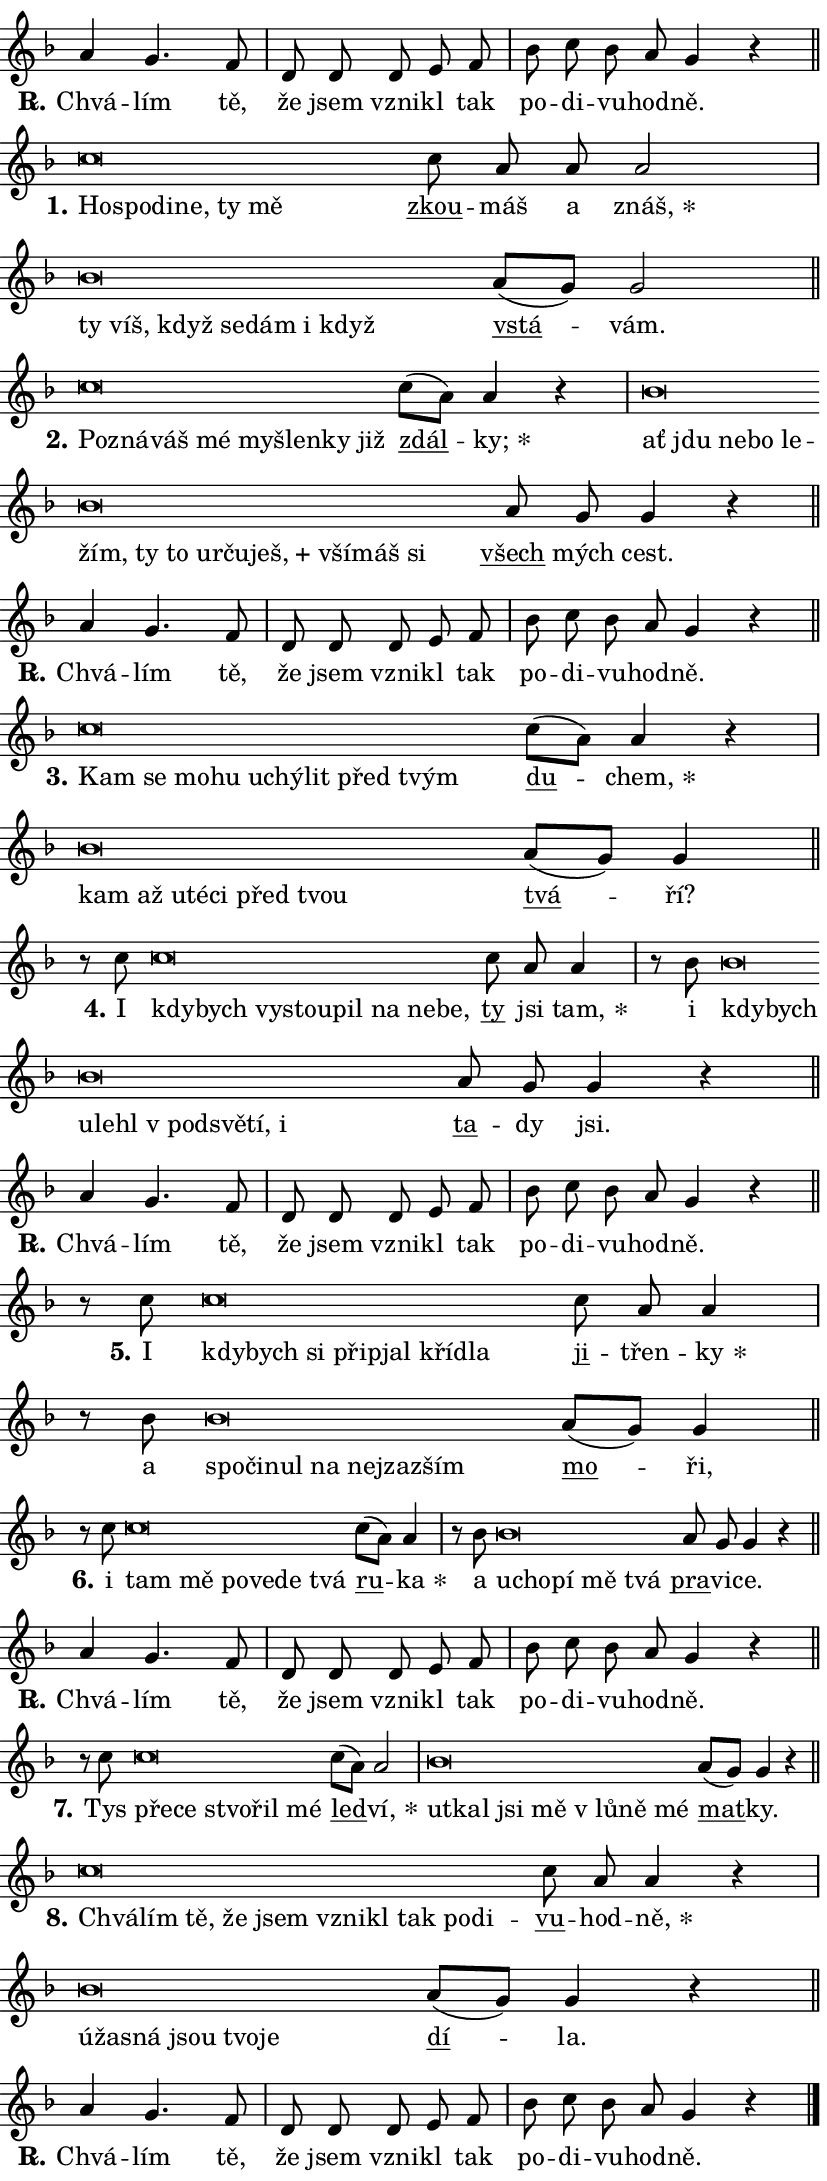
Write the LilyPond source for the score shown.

\version "2.24.0"
\header { tagline = "" }
\paper {
  indent = 0\cm
  top-margin = 0\cm
  right-margin = 0.13\cm % to fit lyric hyphens
  bottom-margin = 0\cm
  left-margin = 0\cm
  paper-width = 14\cm
  page-breaking = #ly:one-page-breaking
  system-system-spacing.basic-distance = #11
  score-system-spacing.basic-distance = #11
  ragged-last = ##f
}


%% Author: Thomas Morley
%% https://lists.gnu.org/archive/html/lilypond-user/2020-05/msg00002.html
#(define (line-position grob)
"Returns position of @var[grob} in current system:
   @code{'start}, if at first time-step
   @code{'end}, if at last time-step
   @code{'middle} otherwise
"
  (let* ((col (ly:item-get-column grob))
         (ln (ly:grob-object col 'left-neighbor))
         (rn (ly:grob-object col 'right-neighbor))
         (col-to-check-left (if (ly:grob? ln) ln col))
         (col-to-check-right (if (ly:grob? rn) rn col))
         (break-dir-left
           (and
             (ly:grob-property col-to-check-left 'non-musical #f)
             (ly:item-break-dir col-to-check-left)))
         (break-dir-right
           (and
             (ly:grob-property col-to-check-right 'non-musical #f)
             (ly:item-break-dir col-to-check-right))))
        (cond ((eqv? 1 break-dir-left) 'start)
              ((eqv? -1 break-dir-right) 'end)
              (else 'middle))))

#(define (tranparent-at-line-position vctor)
  (lambda (grob)
  "Relying on @code{line-position} select the relevant enry from @var{vctor}.
Used to determine transparency,"
    (case (line-position grob)
      ((end) (not (vector-ref vctor 0)))
      ((middle) (not (vector-ref vctor 1)))
      ((start) (not (vector-ref vctor 2))))))

noteHeadBreakVisibility =
#(define-music-function (break-visibility)(vector?)
"Makes @code{NoteHead}s transparent relying on @var{break-visibility}"
#{
  \override NoteHead.transparent =
    #(tranparent-at-line-position break-visibility)
#})

#(define delete-ledgers-for-transparent-note-heads
  (lambda (grob)
    "Reads whether a @code{NoteHead} is transparent.
If so this @code{NoteHead} is removed from @code{'note-heads} from
@var{grob}, which is supposed to be @code{LedgerLineSpanner}.
As a result ledgers are not printed for this @code{NoteHead}"
    (let* ((nhds-array (ly:grob-object grob 'note-heads))
           (nhds-list
             (if (ly:grob-array? nhds-array)
                 (ly:grob-array->list nhds-array)
                 '()))
           ;; Relies on the transparent-property being done before
           ;; Staff.LedgerLineSpanner.after-line-breaking is executed.
           ;; This is fragile ...
           (to-keep
             (remove
               (lambda (nhd)
                 (ly:grob-property nhd 'transparent #f))
               nhds-list)))
      ;; TODO find a better method to iterate over grob-arrays, similiar
      ;; to filter/remove etc for lists
      ;; For now rebuilt from scratch
      (set! (ly:grob-object grob 'note-heads)  '())
      (for-each
        (lambda (nhd)
          (ly:pointer-group-interface::add-grob grob 'note-heads nhd))
        to-keep))))

squashNotes = {
  \override NoteHead.X-extent = #'(-0.2 . 0.2)
  \override NoteHead.Y-extent = #'(-0.75 . 0)
  \override NoteHead.stencil =
    #(lambda (grob)
       (let ((pos (ly:grob-property grob 'staff-position)))
         (begin
           (if (< pos -7) (display "ERROR: Lower brevis then expected\n") (display ""))
           (if (<= pos -6) ly:text-interface::print ly:note-head::print))))
}
unSquashNotes = {
  \revert NoteHead.X-extent
  \revert NoteHead.Y-extent
  \revert NoteHead.stencil
}

hideNotes = \noteHeadBreakVisibility #begin-of-line-visible
unHideNotes = \noteHeadBreakVisibility #all-visible

% work-around for resetting accidentals
% https://lilypond.org/doc/v2.23/Documentation/notation/displaying-rhythms#unmetered-music
cadenzaMeasure = {
  \cadenzaOff
  \partial 1024 s1024
  \cadenzaOn
}

#(define-markup-command (accent layout props text) (markup?)
  "Underline accented syllable"
  (interpret-markup layout props
    #{\markup \override #'(offset . 4.3) \underline { #text }#}))

responsum = \markup \concat {
  "R" \hspace #-1.05 \path #0.1 #'((moveto 0 0.07) (lineto 0.9 0.8)) \hspace #0.05 "."
}

spaceSize = #0.6828661417322834 % exact space size for TeX Gyre Schola

\layout {
  \context {
    \Staff
    \remove "Time_signature_engraver"
    \override LedgerLineSpanner.after-line-breaking = #delete-ledgers-for-transparent-note-heads
  }
  \context {
    \Lyrics {
      \override LyricSpace.minimum-distance = \spaceSize
      \override LyricText.font-name = #"TeX Gyre Schola"
      \override LyricText.font-size = 1
      \override StanzaNumber.font-name = #"TeX Gyre Schola Bold"
      \override StanzaNumber.font-size = 1
    }
  }
  \context {
    \Score 
    \override NoteHead.text =
      #(lambda (grob) 
        (let ((pos (ly:grob-property grob 'staff-position)))
          #{\markup {
            \combine
              \halign #-0.55 \raise #(if (= pos -6) 0 0.5) \override #'(thickness . 2) \draw-line #'(3.2 . 0)
              \musicglyph "noteheads.sM1"
          }#}))
  }
}

% magnetic-lyrics.ily
%
%   written by
%     Jean Abou Samra <jean@abou-samra.fr>
%     Werner Lemberg <wl@gnu.org>
%
%   adapted by
%     Jiri Hon <jiri.hon@gmail.com>
%
% Version 2022-Apr-15

% https://www.mail-archive.com/lilypond-user@gnu.org/msg149350.html

#(define (Left_hyphen_pointer_engraver context)
   "Collect syllable-hyphen-syllable occurrences in lyrics and store
them in properties.  This engraver only looks to the left.  For
example, if the lyrics input is @code{foo -- bar}, it does the
following.

@itemize @bullet
@item
Set the @code{text} property of the @code{LyricHyphen} grob between
@q{foo} and @q{bar} to @code{foo}.

@item
Set the @code{left-hyphen} property of the @code{LyricText} grob with
text @q{foo} to the @code{LyricHyphen} grob between @q{foo} and
@q{bar}.
@end itemize

Use this auxiliary engraver in combination with the
@code{lyric-@/text::@/apply-@/magnetic-@/offset!} hook."
   (let ((hyphen #f)
         (text #f))
     (make-engraver
      (acknowledgers
       ((lyric-syllable-interface engraver grob source-engraver)
        (set! text grob)))
      (end-acknowledgers
       ((lyric-hyphen-interface engraver grob source-engraver)
        ;(when (not (grob::has-interface grob 'lyric-space-interface))
          (set! hyphen grob)));)
      ((stop-translation-timestep engraver)
       (when (and text hyphen)
         (ly:grob-set-object! text 'left-hyphen hyphen))
       (set! text #f)
       (set! hyphen #f)))))

#(define (lyric-text::apply-magnetic-offset! grob)
   "If the space between two syllables is less than the value in
property @code{LyricText@/.details@/.squash-threshold}, move the right
syllable to the left so that it gets concatenated with the left
syllable.

Use this function as a hook for
@code{LyricText@/.after-@/line-@/breaking} if the
@code{Left_@/hyphen_@/pointer_@/engraver} is active."
   (let ((hyphen (ly:grob-object grob 'left-hyphen #f)))
     (when hyphen
       (let ((left-text (ly:spanner-bound hyphen LEFT)))
         (when (grob::has-interface left-text 'lyric-syllable-interface)
           (let* ((common (ly:grob-common-refpoint grob left-text X))
                  (this-x-ext (ly:grob-extent grob common X))
                  (left-x-ext
                   (begin
                     ;; Trigger magnetism for left-text.
                     (ly:grob-property left-text 'after-line-breaking)
                     (ly:grob-extent left-text common X)))
                  ;; `delta` is the gap width between two syllables.
                  (delta (- (interval-start this-x-ext)
                            (interval-end left-x-ext)))
                  (details (ly:grob-property grob 'details))
                  (threshold (assoc-get 'squash-threshold details 0.2)))
             (when (< delta threshold)
               (let* (;; We have to manipulate the input text so that
                      ;; ligatures crossing syllable boundaries are not
                      ;; disabled.  For languages based on the Latin
                      ;; script this is essentially a beautification.
                      ;; However, for non-Western scripts it can be a
                      ;; necessity.
                      (lt (ly:grob-property left-text 'text))
                      (rt (ly:grob-property grob 'text))
                      (is-space (grob::has-interface hyphen 'lyric-space-interface))
                      (space (if is-space " " ""))
                      (extra-delta (if is-space spaceSize 0))
                      ;; Append new syllable.
                      (ltrt-space (if (and (string? lt) (string? rt))
                                (string-append lt space rt)
                                (make-concat-markup (list lt space rt))))
                      ;; Right-align `ltrt` to the right side.
                      (ltrt-space-markup (grob-interpret-markup
                               grob
                               (make-translate-markup
                                (cons (interval-length this-x-ext) 0)
                                (make-right-align-markup ltrt-space)))))
                 (begin
                   ;; Don't print `left-text`.
                   (ly:grob-set-property! left-text 'stencil #f)
                   ;; Set text and stencil (which holds all collected
                   ;; syllables so far) and shift it to the left.
                   (ly:grob-set-property! grob 'text ltrt-space)
                   (ly:grob-set-property! grob 'stencil ltrt-space-markup)
                   (ly:grob-translate-axis! grob (- (- delta extra-delta)) X))))))))))


#(define (lyric-hyphen::displace-bounds-first grob)
   ;; Make very sure this callback isn't triggered too early.
   (let ((left (ly:spanner-bound grob LEFT))
         (right (ly:spanner-bound grob RIGHT)))
     (ly:grob-property left 'after-line-breaking)
     (ly:grob-property right 'after-line-breaking)
     (ly:lyric-hyphen::print grob)))

squashThreshold = #0.4

\layout {
  \context {
    \Lyrics
    \consists #Left_hyphen_pointer_engraver
    \override LyricText.after-line-breaking =
      #lyric-text::apply-magnetic-offset!
    \override LyricHyphen.stencil = #lyric-hyphen::displace-bounds-first
    \override LyricText.details.squash-threshold = \squashThreshold
    \override LyricHyphen.minimum-distance = 0
    \override LyricHyphen.minimum-length = \squashThreshold
  }
}

squashText = \override LyricText.details.squash-threshold = 9999
unSquashText = \override LyricText.details.squash-threshold = \squashThreshold

leftText = \override LyricText.self-alignment-X = #LEFT
unLeftText = \revert LyricText.self-alignment-X

starOffset = #(lambda (grob) 
                (let ((x_offset (ly:self-alignment-interface::aligned-on-x-parent grob)))
                  (if (= x_offset 0) 0 (+ x_offset 1.2))))

star = #(define-music-function (syllable)(string?)
"Append star separator at the end of a syllable"
#{
  \once \override LyricText.X-offset = #starOffset
  \lyricmode { \markup {
    #syllable
    \override #'((font-name . "TeX Gyre Schola Bold")) \hspace #0.2 \lower #0.65 \larger "*"
  } }
#})

starAccent = #(define-music-function (syllable)(string?)
"Append star separator at the end of a syllable and make accent"
#{
  \once \override LyricText.X-offset = #starOffset
  \lyricmode { \markup {
    \accent #syllable
    \override #'((font-name . "TeX Gyre Schola Bold")) \hspace #0.2 \lower #0.65 \larger "*"
  } }
#})

breath = #(define-music-function (syllable)(string?)
"Append breathing indicator at the end of a syllable"
#{
  \lyricmode { \markup { #syllable "+" } }
#})

optionalBreath = #(define-music-function (syllable)(string?)
"Append optional breathing indicator at the end of a syllable"
#{
  \lyricmode { \markup { #syllable "(+)" } }
#})


\score {
    <<
        \new Voice = "melody" { \cadenzaOn \key f \major \relative { a'4 g4. f8 \cadenzaMeasure \bar "|" d d \bar "" d e f \cadenzaMeasure \bar "|" bes c bes a g4 r \cadenzaMeasure \bar "||" \break } }
        \new Lyrics \lyricsto "melody" { \lyricmode { \set stanza = \responsum
Chvá -- lím tě, že jsem vzni -- kl tak po -- di -- vu -- hod -- ně. } }
    >>
    \layout {}
}

\score {
    <<
        \new Voice = "melody" { \cadenzaOn \key f \major \relative { \squashNotes c''\breve*1/16 \hideNotes \breve*1/16 \bar "" \breve*1/16 \bar "" \breve*1/16 \bar "" \breve*1/16 \breve*1/16 \bar "" \unHideNotes \unSquashNotes \bar "" c8 a a a2 \cadenzaMeasure \bar "|" \squashNotes bes\breve*1/16 \hideNotes \breve*1/16 \bar "" \breve*1/16 \bar "" \breve*1/16 \bar "" \breve*1/16 \bar "" \breve*1/16 \breve*1/16 \bar "" \unHideNotes \unSquashNotes \bar "" a8[( g)] g2 \cadenzaMeasure \bar "||" \break } }
        \new Lyrics \lyricsto "melody" { \lyricmode { \set stanza = "1."
\leftText Ho -- \squashText spo -- di -- ne, ty mě \unLeftText \unSquashText \markup \accent zkou -- máš a \star znáš, \leftText ty \squashText víš, když se -- dám i když \unLeftText \unSquashText \markup \accent vstá -- vám. } }
    >>
    \layout {}
}

\score {
    <<
        \new Voice = "melody" { \cadenzaOn \key f \major \relative { \squashNotes c''\breve*1/16 \hideNotes \breve*1/16 \bar "" \breve*1/16 \bar "" \breve*1/16 \bar "" \breve*1/16 \bar "" \breve*1/16 \bar "" \breve*1/16 \breve*1/16 \bar "" \unHideNotes \unSquashNotes \bar "" c8[( a)] a4 r \cadenzaMeasure \bar "|" \squashNotes bes\breve*1/16 \hideNotes \breve*1/16 \bar "" \breve*1/16 \bar "" \breve*1/16 \bar "" \breve*1/16 \bar "" \breve*1/16 \bar "" \breve*1/16 \bar "" \breve*1/16 \bar "" \breve*1/16 \bar "" \breve*1/16 \bar "" \breve*1/16 \bar "" \breve*1/16 \bar "" \breve*1/16 \breve*1/16 \bar "" \unHideNotes \unSquashNotes \bar "" a8 g g4 r \cadenzaMeasure \bar "||" \break } }
        \new Lyrics \lyricsto "melody" { \lyricmode { \set stanza = "2."
\leftText Po -- \squashText zná -- váš mé my -- šlen -- ky již \unLeftText \unSquashText \markup \accent zdál -- \star ky; \leftText ať \squashText jdu ne -- bo le -- žím, ty to ur -- ču -- \breath "ješ," vší -- máš si \unLeftText \unSquashText \markup \accent všech mých cest. } }
    >>
    \layout {}
}

\score {
    <<
        \new Voice = "melody" { \cadenzaOn \key f \major \relative { a'4 g4. f8 \cadenzaMeasure \bar "|" d d \bar "" d e f \cadenzaMeasure \bar "|" bes c bes a g4 r \cadenzaMeasure \bar "||" \break } }
        \new Lyrics \lyricsto "melody" { \lyricmode { \set stanza = \responsum
Chvá -- lím tě, že jsem vzni -- kl tak po -- di -- vu -- hod -- ně. } }
    >>
    \layout {}
}

\score {
    <<
        \new Voice = "melody" { \cadenzaOn \key f \major \relative { \squashNotes c''\breve*1/16 \hideNotes \breve*1/16 \bar "" \breve*1/16 \bar "" \breve*1/16 \bar "" \breve*1/16 \bar "" \breve*1/16 \bar "" \breve*1/16 \bar "" \breve*1/16 \breve*1/16 \bar "" \unHideNotes \unSquashNotes \bar "" c8[( a)] a4 r \cadenzaMeasure \bar "|" \squashNotes bes\breve*1/16 \hideNotes \breve*1/16 \bar "" \breve*1/16 \bar "" \breve*1/16 \bar "" \breve*1/16 \bar "" \breve*1/16 \breve*1/16 \bar "" \unHideNotes \unSquashNotes \bar "" a8[( g)] g4 \cadenzaMeasure \bar "||" \break } }
        \new Lyrics \lyricsto "melody" { \lyricmode { \set stanza = "3."
\leftText Kam \squashText se mo -- hu u -- chý -- lit před tvým \unLeftText \unSquashText \markup \accent du -- \star chem, \leftText kam \squashText až u -- té -- ci před tvou \unLeftText \unSquashText \markup \accent tvá -- ří? } }
    >>
    \layout {}
}

\score {
    <<
        \new Voice = "melody" { \cadenzaOn \key f \major \relative { r8 c''8 \squashNotes c\breve*1/16 \hideNotes \breve*1/16 \bar "" \breve*1/16 \bar "" \breve*1/16 \bar "" \breve*1/16 \bar "" \breve*1/16 \bar "" \breve*1/16 \breve*1/16 \bar "" \unHideNotes \unSquashNotes \bar "" c8 a a4 \cadenzaMeasure \bar "|" r8 bes8 \squashNotes bes\breve*1/16 \hideNotes \breve*1/16 \bar "" \breve*1/16 \bar "" \breve*1/16 \bar "" \breve*1/16 \bar "" \breve*1/16 \bar "" \breve*1/16 \bar "" \breve*1/16 \breve*1/16 \bar "" \unHideNotes \unSquashNotes \bar "" a8 g g4 r \cadenzaMeasure \bar "||" \break } }
        \new Lyrics \lyricsto "melody" { \lyricmode { \set stanza = "4."
I \leftText kdy -- \squashText bych vy -- stou -- pil na ne -- be, \unLeftText \unSquashText \markup \accent ty jsi \star tam, i \leftText kdy -- \squashText bych u -- le -- hl "v pod" -- svě -- tí, i \unLeftText \unSquashText \markup \accent ta -- dy jsi. } }
    >>
    \layout {}
}

\score {
    <<
        \new Voice = "melody" { \cadenzaOn \key f \major \relative { a'4 g4. f8 \cadenzaMeasure \bar "|" d d \bar "" d e f \cadenzaMeasure \bar "|" bes c bes a g4 r \cadenzaMeasure \bar "||" \break } }
        \new Lyrics \lyricsto "melody" { \lyricmode { \set stanza = \responsum
Chvá -- lím tě, že jsem vzni -- kl tak po -- di -- vu -- hod -- ně. } }
    >>
    \layout {}
}

\score {
    <<
        \new Voice = "melody" { \cadenzaOn \key f \major \relative { r8 c''8 \squashNotes c\breve*1/16 \hideNotes \breve*1/16 \bar "" \breve*1/16 \bar "" \breve*1/16 \bar "" \breve*1/16 \bar "" \breve*1/16 \breve*1/16 \bar "" \unHideNotes \unSquashNotes \bar "" c8 a a4 \cadenzaMeasure \bar "|" r8 bes8 \squashNotes bes\breve*1/16 \hideNotes \breve*1/16 \bar "" \breve*1/16 \bar "" \breve*1/16 \bar "" \breve*1/16 \breve*1/16 \bar "" \unHideNotes \unSquashNotes \bar "" a8[( g)] g4 \cadenzaMeasure \bar "||" \break } }
        \new Lyrics \lyricsto "melody" { \lyricmode { \set stanza = "5."
I \leftText kdy -- \squashText bych si při -- pjal kří -- dla \unLeftText \unSquashText \markup \accent ji -- třen -- \star ky a \leftText spo -- \squashText či -- nul na nej -- zazším \unLeftText \unSquashText \markup \accent mo -- ři, } }
    >>
    \layout {}
}

\score {
    <<
        \new Voice = "melody" { \cadenzaOn \key f \major \relative { r8 c''8 \squashNotes c\breve*1/16 \hideNotes \breve*1/16 \bar "" \breve*1/16 \bar "" \breve*1/16 \bar "" \breve*1/16 \breve*1/16 \bar "" \unHideNotes \unSquashNotes \bar "" c8[( a)] a4 \cadenzaMeasure \bar "|" r8 bes8 \squashNotes bes\breve*1/16 \hideNotes \breve*1/16 \bar "" \breve*1/16 \bar "" \breve*1/16 \breve*1/16 \bar "" \unHideNotes \unSquashNotes \bar "" a8 g g4 r \cadenzaMeasure \bar "||" \break } }
        \new Lyrics \lyricsto "melody" { \lyricmode { \set stanza = "6."
i \leftText tam \squashText mě po -- ve -- de tvá \unLeftText \unSquashText \markup \accent ru -- \star ka a \leftText u -- \squashText cho -- pí mě tvá \unLeftText \unSquashText \markup \accent pra -- vi -- ce. } }
    >>
    \layout {}
}

\score {
    <<
        \new Voice = "melody" { \cadenzaOn \key f \major \relative { a'4 g4. f8 \cadenzaMeasure \bar "|" d d \bar "" d e f \cadenzaMeasure \bar "|" bes c bes a g4 r \cadenzaMeasure \bar "||" \break } }
        \new Lyrics \lyricsto "melody" { \lyricmode { \set stanza = \responsum
Chvá -- lím tě, že jsem vzni -- kl tak po -- di -- vu -- hod -- ně. } }
    >>
    \layout {}
}

\score {
    <<
        \new Voice = "melody" { \cadenzaOn \key f \major \relative { r8 c''8 \squashNotes c\breve*1/16 \hideNotes \breve*1/16 \bar "" \breve*1/16 \bar "" \breve*1/16 \breve*1/16 \bar "" \unHideNotes \unSquashNotes \bar "" c8[( a)] a2 \cadenzaMeasure \bar "|" \squashNotes bes\breve*1/16 \hideNotes \breve*1/16 \bar "" \breve*1/16 \bar "" \breve*1/16 \bar "" \breve*1/16 \bar "" \breve*1/16 \breve*1/16 \bar "" \unHideNotes \unSquashNotes \bar "" a8[( g)] g4 r \cadenzaMeasure \bar "||" \break } }
        \new Lyrics \lyricsto "melody" { \lyricmode { \set stanza = "7."
Tys \leftText pře -- \squashText ce stvo -- řil mé \unLeftText \unSquashText \markup \accent led -- \star ví, \leftText ut -- \squashText kal jsi mě "v lů" -- ně mé \unLeftText \unSquashText \markup \accent mat -- ky. } }
    >>
    \layout {}
}

\score {
    <<
        \new Voice = "melody" { \cadenzaOn \key f \major \relative { \squashNotes c''\breve*1/16 \hideNotes \breve*1/16 \bar "" \breve*1/16 \bar "" \breve*1/16 \bar "" \breve*1/16 \bar "" \breve*1/16 \bar "" \breve*1/16 \bar "" \breve*1/16 \bar "" \breve*1/16 \breve*1/16 \bar "" \unHideNotes \unSquashNotes \bar "" c8 a a4 r \cadenzaMeasure \bar "|" \squashNotes bes\breve*1/16 \hideNotes \breve*1/16 \bar "" \breve*1/16 \bar "" \breve*1/16 \bar "" \breve*1/16 \breve*1/16 \bar "" \unHideNotes \unSquashNotes \bar "" a8[( g)] g4 r \cadenzaMeasure \bar "||" \break } }
        \new Lyrics \lyricsto "melody" { \lyricmode { \set stanza = "8."
\leftText Chvá -- \squashText lím tě, že jsem vzni -- kl tak po -- di -- \unLeftText \unSquashText \markup \accent vu -- hod -- \star ně, \leftText ú -- \squashText ža -- sná jsou tvo -- je \unLeftText \unSquashText \markup \accent dí -- la. } }
    >>
    \layout {}
}

\score {
    <<
        \new Voice = "melody" { \cadenzaOn \key f \major \relative { a'4 g4. f8 \cadenzaMeasure \bar "|" d d \bar "" d e f \cadenzaMeasure \bar "|" bes c bes a g4 r \cadenzaMeasure \bar "||" \break } \bar "|." }
        \new Lyrics \lyricsto "melody" { \lyricmode { \set stanza = \responsum
Chvá -- lím tě, že jsem vzni -- kl tak po -- di -- vu -- hod -- ně. } }
    >>
    \layout {}
}
